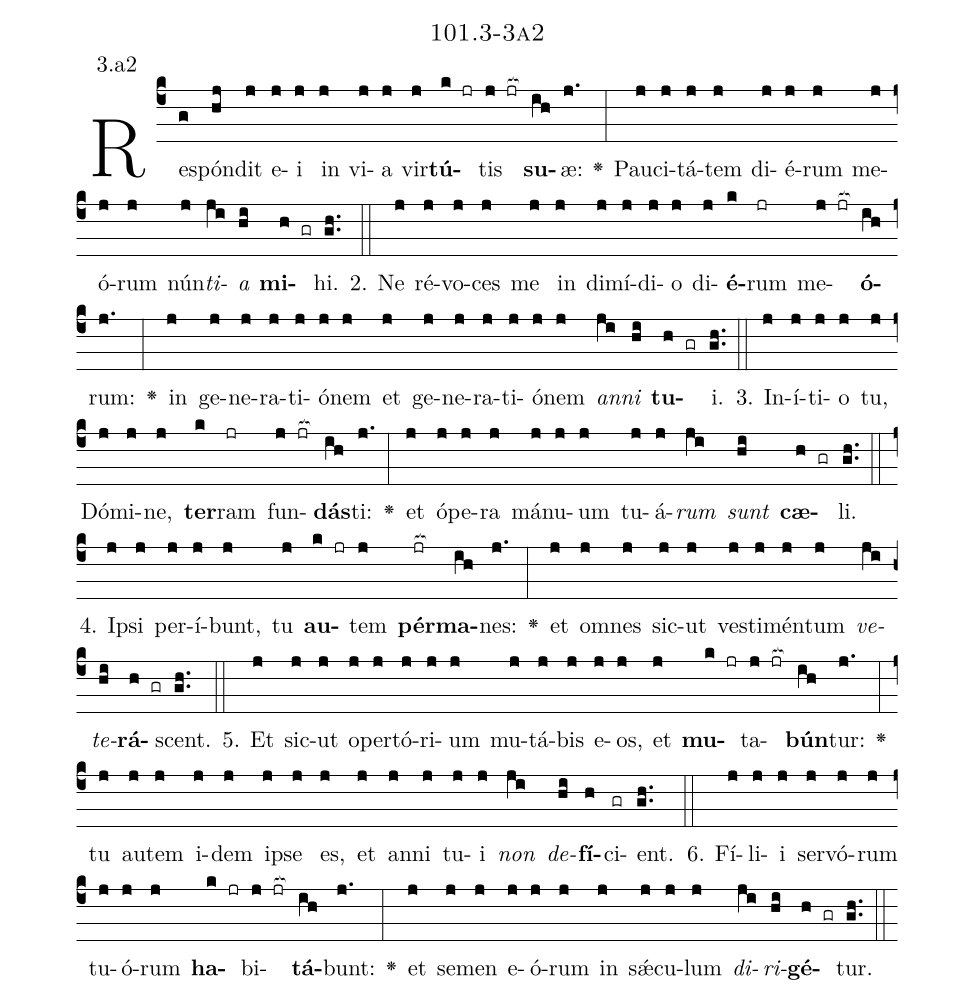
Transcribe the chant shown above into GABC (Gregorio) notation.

name: 101.3-3a2;
annotation: 3.a2;
%%
(c4)Re(g)spón(hj)dit(j) e(j)i(j) in(j) vi(j)a(j) vir(j)<b>tú</b>(k jr)tis(j jr[ocb:1{]) <b>su</b>(ih[ocb:0}])æ:(j.) <v>\greheightstar</v>(:) Pau(j)ci(j)tá(j)tem(j) di(j)é(j)rum(j) me(j)ó(j)rum(j) nún(j)<i>ti</i>(ji)<i>a</i>(hi) <b>mi</b>(h gr)hi.(gh..) (::)
2. Ne(j) ré(j)vo(j)ces(j) me(j) in(j) di(j)mí(j)di(j)o(j) di(j)<b>é</b>(k)rum(jr) me(j jr[ocb:1{])<b>ó</b>(ih[ocb:0}])rum:(j.) <v>\greheightstar</v>(:) in(j) ge(j)ne(j)ra(j)ti(j)ó(j)nem(j) et(j) ge(j)ne(j)ra(j)ti(j)ó(j)nem(j) <i>an</i>(ji)<i>ni</i>(hi) <b>tu</b>(h gr)i.(gh..) (::)
3. In(j)í(j)ti(j)o(j) tu,(j) Dó(j)mi(j)ne,(j) <b>ter</b>(k)ram(jr) fun(j jr[ocb:1{])<b>dás</b>(ih[ocb:0}])ti:(j.) <v>\greheightstar</v>(:) et(j) ó(j)pe(j)ra(j) má(j)nu(j)um(j) tu(j)á(j)<i>rum</i>(ji) <i>sunt</i>(hi) <b>cæ</b>(h gr)li.(gh..) (::)
4. Ip(j)si(j) per(j)í(j)bunt,(j) tu(j) <b>au</b>(k jr)tem(j) <b>pér</b>(jr[ocb:1{])<b>ma</b>(ih[ocb:0}])nes:(j.) <v>\greheightstar</v>(:) et(j) om(j)nes(j) sic(j)ut(j) ves(j)ti(j)mén(j)tum(j) <i>ve</i>(ji)<i>te</i>(hi)<b>rá</b>(h gr)scent.(gh..) (::)
5. Et(j) sic(j)ut(j) o(j)per(j)tó(j)ri(j)um(j) mu(j)tá(j)bis(j) e(j)os,(j) et(j) <b>mu</b>(k jr)ta(j jr[ocb:1{])<b>bún</b>(ih[ocb:0}])tur:(j.) <v>\greheightstar</v>(:) tu(j) au(j)tem(j) i(j)dem(j) ip(j)se(j) es,(j) et(j) an(j)ni(j) tu(j)i(j) <i>non</i>(ji) <i>de</i>(hi)<b>fí</b>(h)ci(gr)ent.(gh..) (::)
6. Fí(j)li(j)i(j) ser(j)vó(j)rum(j) tu(j)ó(j)rum(j) <b>ha</b>(k jr)bi(j jr[ocb:1{])<b>tá</b>(ih[ocb:0}])bunt:(j.) <v>\greheightstar</v>(:) et(j) se(j)men(j) e(j)ó(j)rum(j) in(j) sǽ(j)cu(j)lum(j) <i>di</i>(ji)<i>ri</i>(hi)<b>gé</b>(h gr)tur.(gh..) (::)
